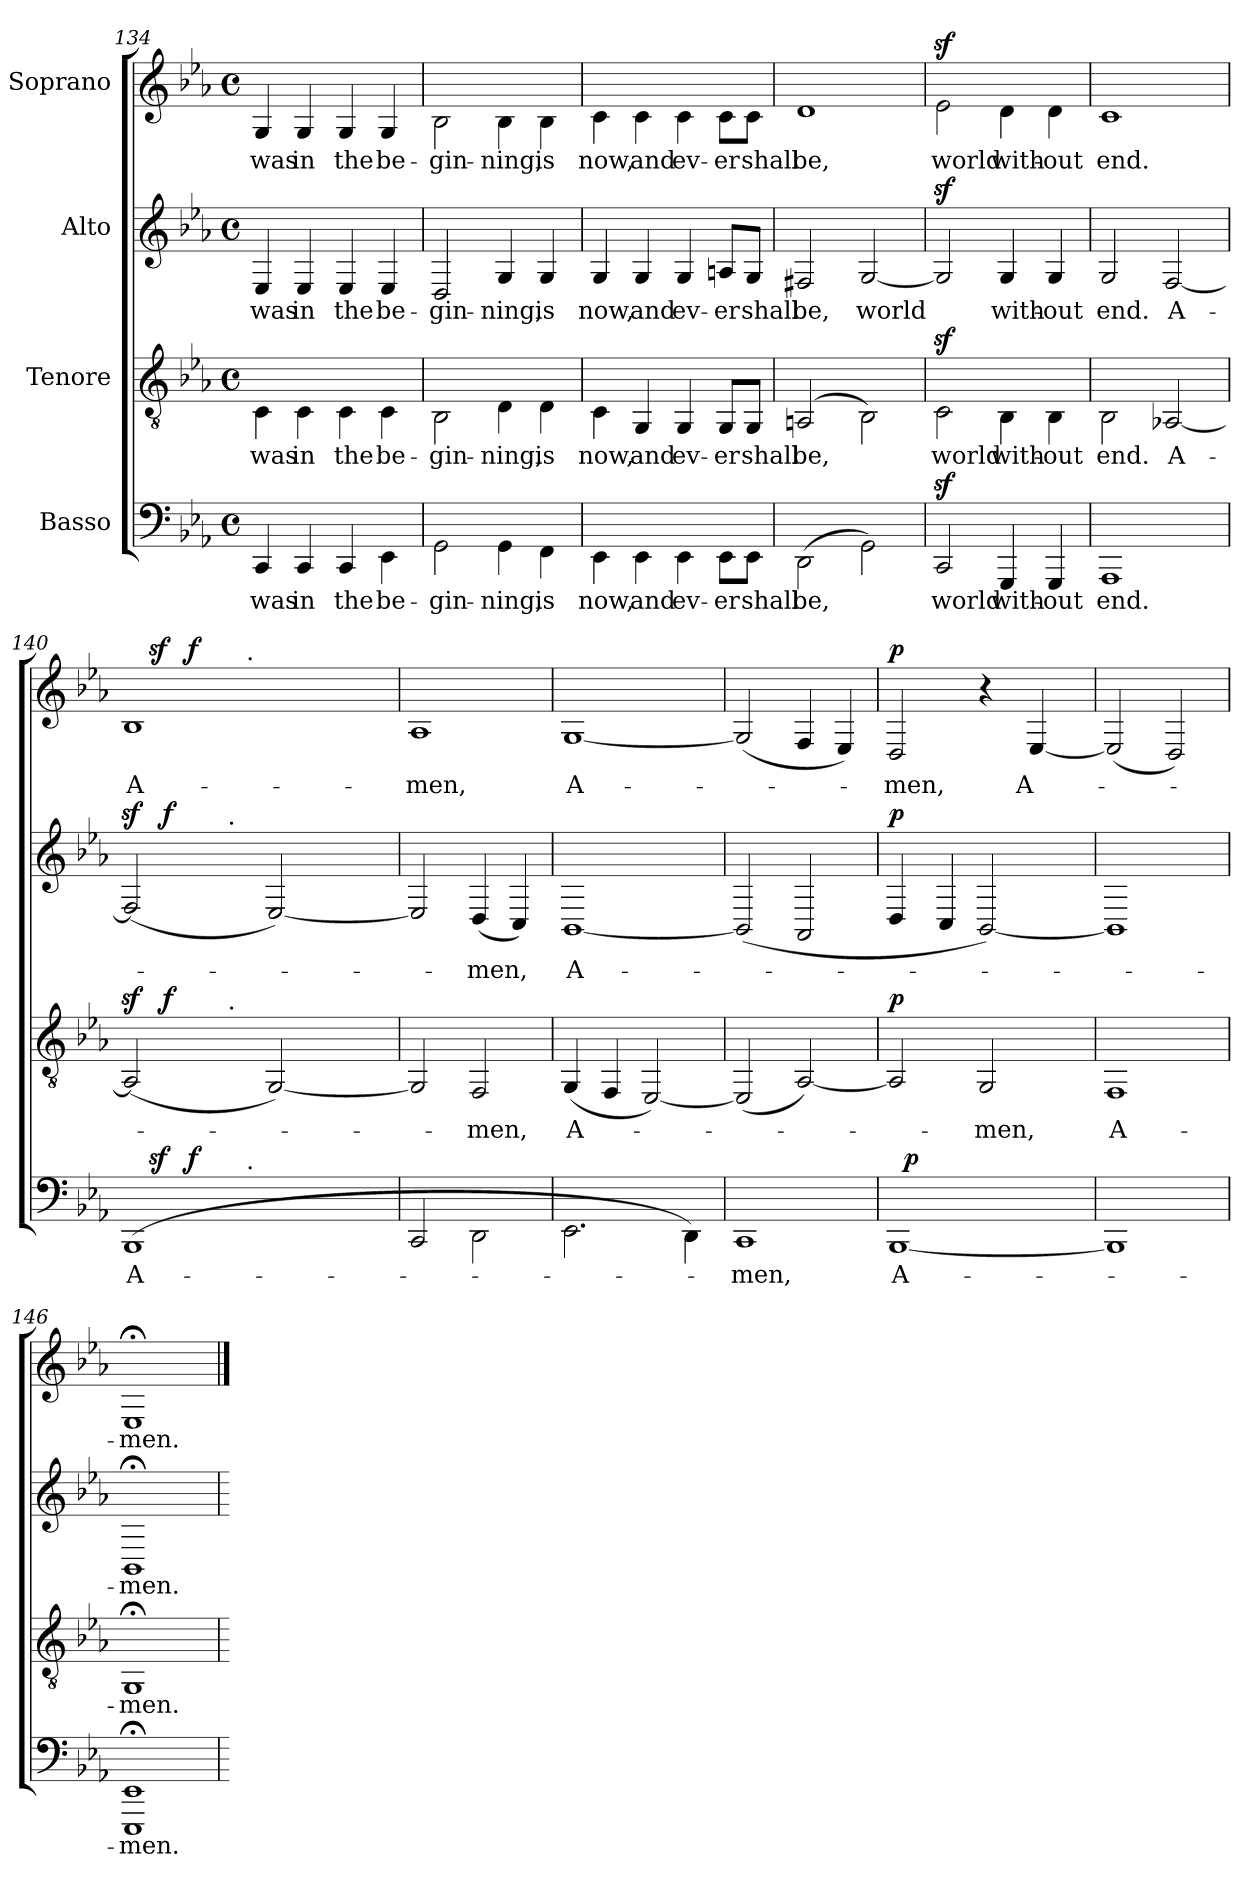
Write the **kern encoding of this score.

**kern	**text	**dynam	**kern	**text	**dynam	**kern	**text	**dynam	**kern	**text	**dynam
*part4	*part4	*part4	*part3	*part3	*part3	*part2	*part2	*part2	*part1	*part1	*part1
*staff4	*staff4	*staff4	*staff3	*staff3	*staff3	*staff2	*staff2	*staff2	*staff1	*staff1	*staff1
*I"Basso	*	*	*I"Tenore	*	*	*I"Alto	*	*	*I"Soprano	*	*
*clefF4	*	*	*clefGv2	*	*	*clefG2	*	*	*clefG2	*	*
*k[b-e-a-]	*	*	*k[b-e-a-]	*	*	*k[b-e-a-]	*	*	*k[b-e-a-]	*	*
*E-:	*	*	*E-:	*	*	*E-:	*	*	*E-:	*	*
*M4/4	*	*	*M4/4	*	*	*M4/4	*	*	*M4/4	*	*
*met(c)	*	*	*met(c)	*	*	*met(c)	*	*	*met(c)	*	*
=134	=134	=134	=134	=134	=134	=134	=134	=134	=134	=134	=134
!	!LO:LY:b:cj	!	!	!LO:LY:b:cj	!	!	!LO:LY:b:cj	!	!	!LO:LY:b:cj	!
4CC/	was	.	4C\	was	.	4E-/	was	.	4G/	was	.
!	!LO:LY:b:cj	!	!	!LO:LY:b:cj	!	!	!LO:LY:b:cj	!	!	!LO:LY:b:cj	!
4CC/	in	.	4C\	in	.	4E-/	in	.	4G/	in	.
!	!LO:LY:b:cj	!	!	!LO:LY:b:cj	!	!	!LO:LY:b:cj	!	!	!LO:LY:b:cj	!
4CC/	the	.	4C\	the	.	4E-/	the	.	4G/	the	.
!	!LO:LY:b:cj	!	!	!LO:LY:b:cj	!	!	!LO:LY:b:cj	!	!	!LO:LY:b:cj	!
4EE-\	be-	.	4C\	be-	.	4E-/	be-	.	4G/	be-	.
=135	=135	=135	=135	=135	=135	=135	=135	=135	=135	=135	=135
!	!LO:LY:b:cj	!	!	!LO:LY:b:cj	!	!	!LO:LY:b:cj	!	!	!LO:LY:b:cj	!
2GG\	-gin-	.	2BB-\	-gin-	.	2D/	-gin-	.	2B-\	-gin-	.
!	!LO:LY:b:cj	!	!	!LO:LY:b:cj	!	!	!LO:LY:b:cj	!	!	!LO:LY:b:cj	!
4GG\	-ning,	.	4D\	-ning,	.	4G/	-ning,	.	4B-\	-ning,	.
!	!LO:LY:b:cj	!	!	!LO:LY:b:cj	!	!	!LO:LY:b:cj	!	!	!LO:LY:b:cj	!
4FF\	is	.	4D\	is	.	4G/	is	.	4B-\	is	.
=136	=136	=136	=136	=136	=136	=136	=136	=136	=136	=136	=136
!	!LO:LY:b:cj	!	!	!LO:LY:b:cj	!	!	!LO:LY:b:cj	!	!	!LO:LY:b:cj	!
4EE-\	now,	.	4C\	now,	.	4G/	now,	.	4c\	now,	.
!	!LO:LY:b:cj	!	!	!LO:LY:b:cj	!	!	!LO:LY:b:cj	!	!	!LO:LY:b:cj	!
4EE-\	and	.	4GG/	and	.	4G/	and	.	4c\	and	.
!	!LO:LY:b:cj	!	!	!LO:LY:b:cj	!	!	!LO:LY:b:cj	!	!	!LO:LY:b:cj	!
4EE-\	ev-	.	4GG/	ev-	.	4G/	ev-	.	4c\	ev-	.
!	!LO:LY:b:cj	!	!	!LO:LY:b:cj	!	!	!LO:LY:b:cj	!	!	!LO:LY:b:cj	!
8EE-\L	-er	.	8GG/L	-er	.	8An/L	-er	.	8c\L	-er	.
!	!LO:LY:b:cj	!	!	!LO:LY:b:cj	!	!	!LO:LY:b:cj	!	!	!LO:LY:b:cj	!
8EE-\J	shall	.	8GG/J	shall	.	8G/J	shall	.	8c\J	shall	.
=137	=137	=137	=137	=137	=137	=137	=137	=137	=137	=137	=137
!	!LO:LY:b	!	!	!LO:LY:b	!	!	!LO:LY:b:cj	!	!	!LO:LY:b:cj	!
(>2DD\	be,	.	(>2AAn/	be,	.	2F#X/	be,	.	1d	be,	.
!	!	!	!	!	!	!	!LO:LY:b	!	!	!	!
2GG\)	.	.	2BB-\)	.	.	[<2G/	world	.	.	.	.
=138	=138	=138	=138	=138	=138	=138	=138	=138	=138	=138	=138
!	!LO:LY:b:cj	!	!	!LO:LY:b:cj	!	!	!	!	!	!LO:LY:b:cj	!
2CCz>/	world	.	2Cz>\	world	.	2Gz>/]	.	.	2e-z>\	world	.
!	!LO:LY:b:cj	!	!	!LO:LY:b:cj	!	!	!LO:LY:b:cj	!	!	!LO:LY:b:cj	!
4GGG/	with-	.	4BB-\	with-	.	4G/	with-	.	4d\	with-	.
!	!LO:LY:b:cj	!	!	!LO:LY:b:cj	!	!	!LO:LY:b:cj	!	!	!LO:LY:b:cj	!
4GGG/	-out	.	4BB-\	-out	.	4G/	-out	.	4d\	-out	.
!!LO:LB:g=z
=139	=139	=139	=139	=139	=139	=139	=139	=139	=139	=139	=139
!	!LO:LY:b:cj	!	!	!LO:LY:b:cj	!	!	!LO:LY:b:cj	!	!	!LO:LY:b:cj	!
1AAA-	end.	.	2BB-\	end.	.	2G/	end.	.	1c	end.	.
!	!	!	!	!LO:LY:b:cj	!	!	!LO:LY:b:cj	!	!	!	!
.	.	.	[<2AA-X/	A-	.	[<2F/	A-	.	.	.	.
=140	=140	=140	=140	=140	=140	=140	=140	=140	=140	=140	=140
!	!LO:LY:b:cj	!	!	!	!	!	!	!	!	!LO:LY:b:cj	!
*^	*	*	*^	*	*	*^	*	*	*^	*	*
*	*^	*	*	*	*^	*	*	*	*^	*	*	*	*^	*	*
*	*	*^	*	*	*	*	*	*	*	*	*	*	*	*	*	*	*^	*	*
(>1BBB-	16ryy	8ryy	4ryy	A-	.	(<2AA-z>/]	8ryy	4ryy	.	.	(<2Fz>/]	8ryy	4ryy	.	.	1B-	16ryy	8ryy	4ryy	A-	.
.	64ryy	.	.	.	.	.	.	.	.	.	.	.	.	.	.	.	64ryy	.	.	.	.
!	!	!	!	!	!LO:DY:a	!	!	!	!	!	!	!	!	!	!	!	!	!	!	!	!LO:DY:a
.	2ryy	.	.	.	sf	.	.	.	.	.	.	.	.	.	.	.	2ryy	.	.	.	sf
!	!	!	!	!	!	!	!	!	!	!LO:DY:a	!	!	!	!	!LO:DY:a	!	!	!	!	!	!
.	.	16ryy	.	.	.	.	2..ryy	.	.	f	.	2..ryy	.	.	f	.	.	16ryy	.	.	.
.	.	64ryy	.	.	.	.	.	.	.	.	.	.	.	.	.	.	.	64ryy	.	.	.
!	!	!	!	!	!LO:DY:a	!	!	!	!	!	!	!	!	!	!	!	!	!	!	!	!LO:DY:a
.	.	2ryy	.	.	f	.	.	.	.	.	.	.	.	.	.	.	.	2ryy	.	.	f
.	.	.	8ryy	.	.	.	.	16..ryy	.	.	.	.	16..ryy	.	.	.	.	.	8ryy	.	.
!	!	!	!	!	!	!	!	!	!	!	!	!	!LO:TX:a:t=.	!	!	!	!	!	!	!	!
!	!	!	!	!	!	!	!	!LO:TX:a:t=.	!	!	!	!	!	!	!	!	!	!	!	!	!
.	.	.	.	.	.	.	.	2ryy	.	.	.	.	2ryy	.	.	.	.	.	.	.	.
.	.	.	32ryy	.	.	.	.	.	.	.	.	.	.	.	.	.	.	.	32ryy	.	.
!	!	!	!	!	!	!	!	!	!	!	!	!	!	!	!	!	!	!	!LO:TX:a:t=.	!	!
!	!	!	!LO:TX:a:t=.	!	!	!	!	!	!	!	!	!	!	!	!	!	!	!	!	!	!
.	.	.	2ryy	.	.	.	.	.	.	.	.	.	.	.	.	.	.	.	2ryy	.	.
.	.	.	.	.	.	[<2GG/)	.	.	.	.	[<2E-/)	.	.	.	.	.	.	.	.	.	.
.	4ryy	.	.	.	.	.	.	.	.	.	.	.	.	.	.	.	4ryy	.	.	.	.
.	.	4ryy	.	.	.	.	.	.	.	.	.	.	.	.	.	.	.	4ryy	.	.	.
.	8ryy	.	.	.	.	.	.	.	.	.	.	.	.	.	.	.	8ryy	.	.	.	.
.	.	.	.	.	.	.	.	8ryy	.	.	.	.	8ryy	.	.	.	.	.	.	.	.
.	.	.	16.ryy	.	.	.	.	.	.	.	.	.	.	.	.	.	.	.	16.ryy	.	.
.	32.ryy	32.ryy	.	.	.	.	.	.	.	.	.	.	.	.	.	.	32.ryy	32.ryy	.	.	.
.	.	.	.	.	.	.	.	64ryy	.	.	.	.	64ryy	.	.	.	.	.	.	.	.
=141	=141	=141	=141	=141	=141	=141	=141	=141	=141	=141	=141	=141	=141	=141	=141	=141	=141	=141	=141	=141	=141
!	!	!	!	!	!	!	!	!	!	!	!	!	!	!	!	!	!	!	!	!LO:LY:b:cj	!
*v	*v	*v	*v	*	*	*	*	*	*	*	*v	*v	*v	*	*	*v	*v	*v	*v	*	*
*	*	*	*v	*v	*v	*	*	*	*	*	*	*	*
2CC/	.	.	2GG/]	.	.	2E-/]	.	.	1A-	-men,	.
!	!	!	!	!LO:LY:b:cj	!	!	!LO:LY:b	!	!	!	!
2DD\	.	.	2FF/	-men,	.	(<4D/	-men,	.	.	.	.
.	.	.	.	.	.	4C/)	.	.	.	.	.
=142	=142	=142	=142	=142	=142	=142	=142	=142	=142	=142	=142
!	!	!	!	!LO:LY:b:cj	!	!	!LO:LY:b:cj	!	!	!LO:LY:b:cj	!
2.EE-\	.	.	(<4GG/	A-	.	[<1BB-	A-	.	[<1G	A-	.
.	.	.	4FF/	.	.	.	.	.	.	.	.
.	.	.	[<2EE-/)	.	.	.	.	.	.	.	.
4DD\)	.	.	.	.	.	.	.	.	.	.	.
=143	=143	=143	=143	=143	=143	=143	=143	=143	=143	=143	=143
!	!LO:LY:b:cj	!	!	!	!	!	!	!	!	!	!
1CC	-men,	.	(<2EE-/]	.	.	(<2BB-/]	.	.	(<2G/]	.	.
.	.	.	[<2AA-/)	.	.	2AA-/	.	.	4F/	.	.
.	.	.	.	.	.	.	.	.	4E-/)	.	.
=144	=144	=144	=144	=144	=144	=144	=144	=144	=144	=144	=144
!	!LO:LY:b:cj	!	!	!	!LO:DY:a	!	!	!LO:DY:a	!	!LO:LY:b:cj	!LO:DY:a
*^	*	*	*	*	*	*	*	*	*	*	*
[<1BBB-	32.ryy	A-	.	2AA-/]	.	p	4D/	.	p	2D/	-men,	p
!	!	!	!LO:DY:a	!	!	!	!	!	!	!	!	!
.	2ryy	.	p	.	.	.	.	.	.	.	.	.
.	.	.	.	.	.	.	4C/	.	.	.	.	.
!	!	!	!	!	!LO:LY:b:cj	!	!	!	!	!	!	!
.	.	.	.	2GG/	-men,	.	[<2BB-/)	.	.	4r	.	.
.	4ryy	.	.	.	.	.	.	.	.	.	.	.
!	!	!	!	!	!	!	!	!	!	!	!LO:LY:b:cj	!
.	.	.	.	.	.	.	.	.	.	[<4E-/	A-	.
.	8ryy	.	.	.	.	.	.	.	.	.	.	.
.	16ryy	.	.	.	.	.	.	.	.	.	.	.
.	64ryy	.	.	.	.	.	.	.	.	.	.	.
=145	=145	=145	=145	=145	=145	=145	=145	=145	=145	=145	=145	=145
!	!	!	!	!	!LO:LY:b:cj	!	!	!	!	!	!	!
*v	*v	*	*	*	*	*	*	*	*	*	*	*
1BBB-]	.	.	1FF	A-	.	1BB-]	.	.	(<2E-/]	.	.
.	.	.	.	.	.	.	.	.	2D/)	.	.
=146	=146	=146	=146	=146	=146	=146	=146	=146	=146	=146	=146
!	!LO:LY:b:cj	!	!	!LO:LY:b:cj	!	!	!LO:LY:b:cj	!	!	!LO:LY:b:cj	!
1EE-;< 1EEE-;<	-men.	.	1GG;<	-men.	.	1BB-;<	-men.	.	1E-;<	-men.	.
=	==	==	=	==	==	=	==	==	==	==	==
*-	*-	*-	*-	*-	*-	*-	*-	*-	*-	*-	*-
